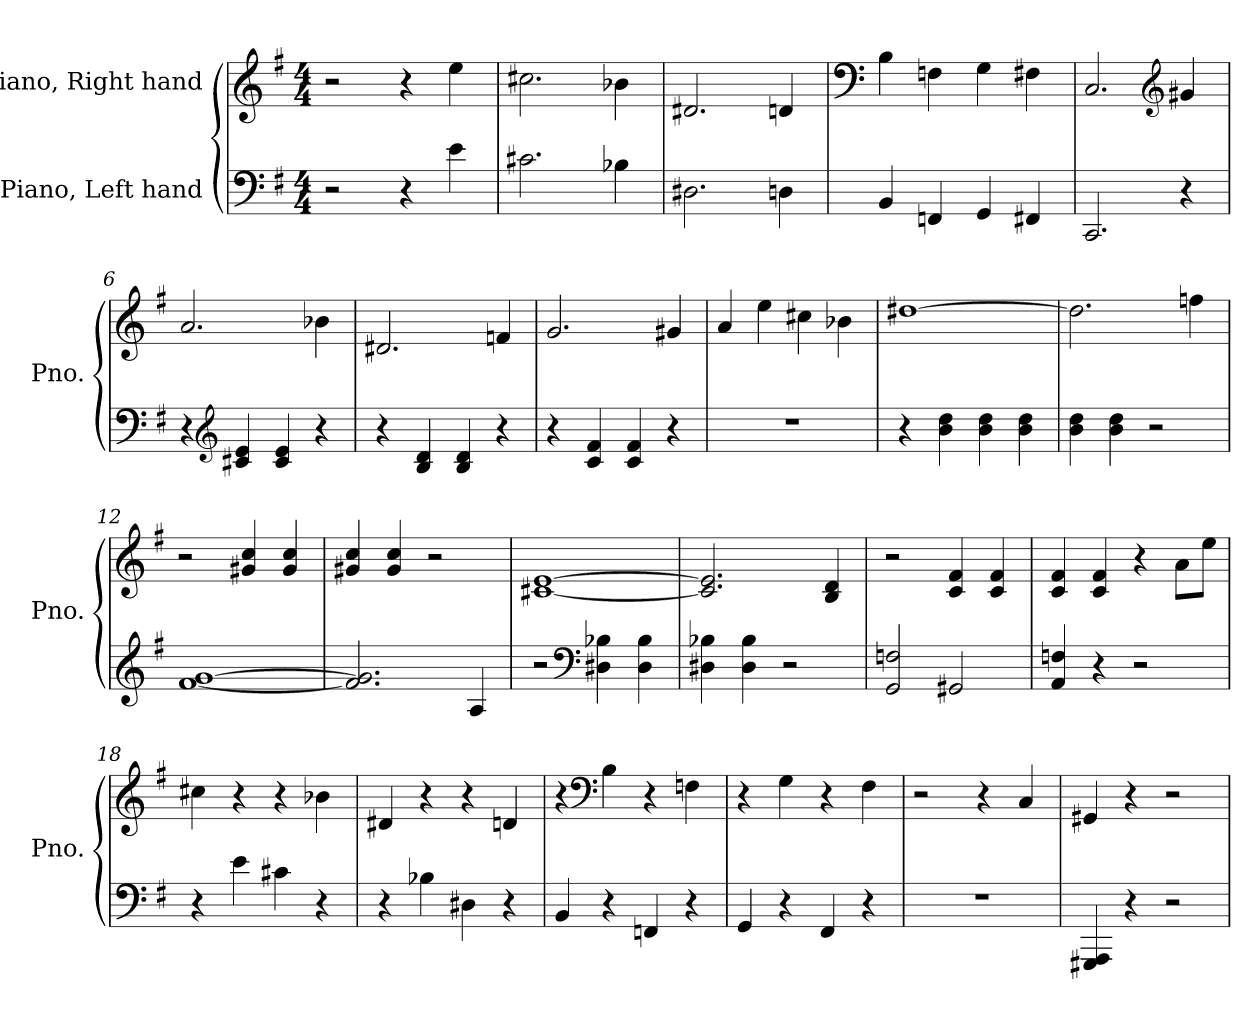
**kern	**kern
*part2	*part1
*staff2	*staff1
*I"Piano, Left hand	*I"Piano, Right hand
*I'Pno.	*I'Pno.
*clefF4	*clefG2
*k[f#]	*k[f#]
*M4/4	*M4/4
*MM120	*MM120
=1	=1
2r	2r
4r	4r
4e\	4ee\
=2	=2
2.c#X\	2.cc#X\
4B-X\	4b-X\
=3	=3
2.D#X\	2.d#X/
4Dn\	4dn/
=4	=4
*	*clefF4
4BB/	4B\
4FFn/	4Fn\
4GG/	4G\
4FF#X/	4F#X\
=5	=5
2.CC/	2.C/
*	*clefG2
4r	4g#X/
=6	=6
4r	2.a/
*clefG2	*
4c#X/ 4e/	.
4c#/ 4e/	.
4r	4b-X\
!!LO:LB:g=z
=7	=7
4r	2.d#X/
4B/ 4d/	.
4B/ 4d/	.
4r	4fn/
=8	=8
4r	2.g/
4c/ 4f#/	.
4c/ 4f#/	.
4r	4g#X/
=9	=9
1r	4a/
.	4ee\
.	4cc#X\
.	4b-X\
=10	=10
4r	[1dd#X
4b\ 4dd\	.
4b\ 4dd\	.
4b\ 4dd\	.
=11	=11
4b\ 4dd\	2.dd#\]
4b\ 4dd\	.
2r	.
.	4ffn\
=12	=12
[1f# [1g	2r
.	4g#X/ 4cc/
.	4g#/ 4cc/
=13	=13
2.f#/] 2.g/]	4g#X/ 4cc/
.	4g#/ 4cc/
.	2r
4A/	.
!!LO:LB:g=z
=14	=14
2r	[1c#X [1e
*clefF4	*
4D#X\ 4B-X\	.
4D#\ 4B-\	.
=15	=15
4D#X\ 4B-X\	2.c#/] 2.e/]
4D#\ 4B-\	.
2r	.
.	4B/ 4d/
=16	=16
2GG/ 2Fn/	2r
2GG#X/	4c/ 4f#/
.	4c/ 4f#/
=17	=17
4AA/ 4Fn/	4c/ 4f#/
4r	4c/ 4f#/
2r	4r
.	8a\L
.	8ee\J
=18	=18
4r	4cc#X\
4e\	4r
4c#X\	4r
4r	4b-X\
=19	=19
4r	4d#X/
4B-X\	4r
4D#X\	4r
4r	4dn/
!!LO:LB:g=z
=20	=20
4BB/	4r
*	*clefF4
4r	4B\
4FFn/	4r
4r	4Fn\
=21	=21
4GG/	4r
4r	4G\
4FF#/	4r
4r	4F#\
=22	=22
1r	2r
.	4r
.	4C/
=23	=23
4GGG#X/ 4AAA/	4GG#X/
4r	4r
2r	2r
=	=
*-	*-
